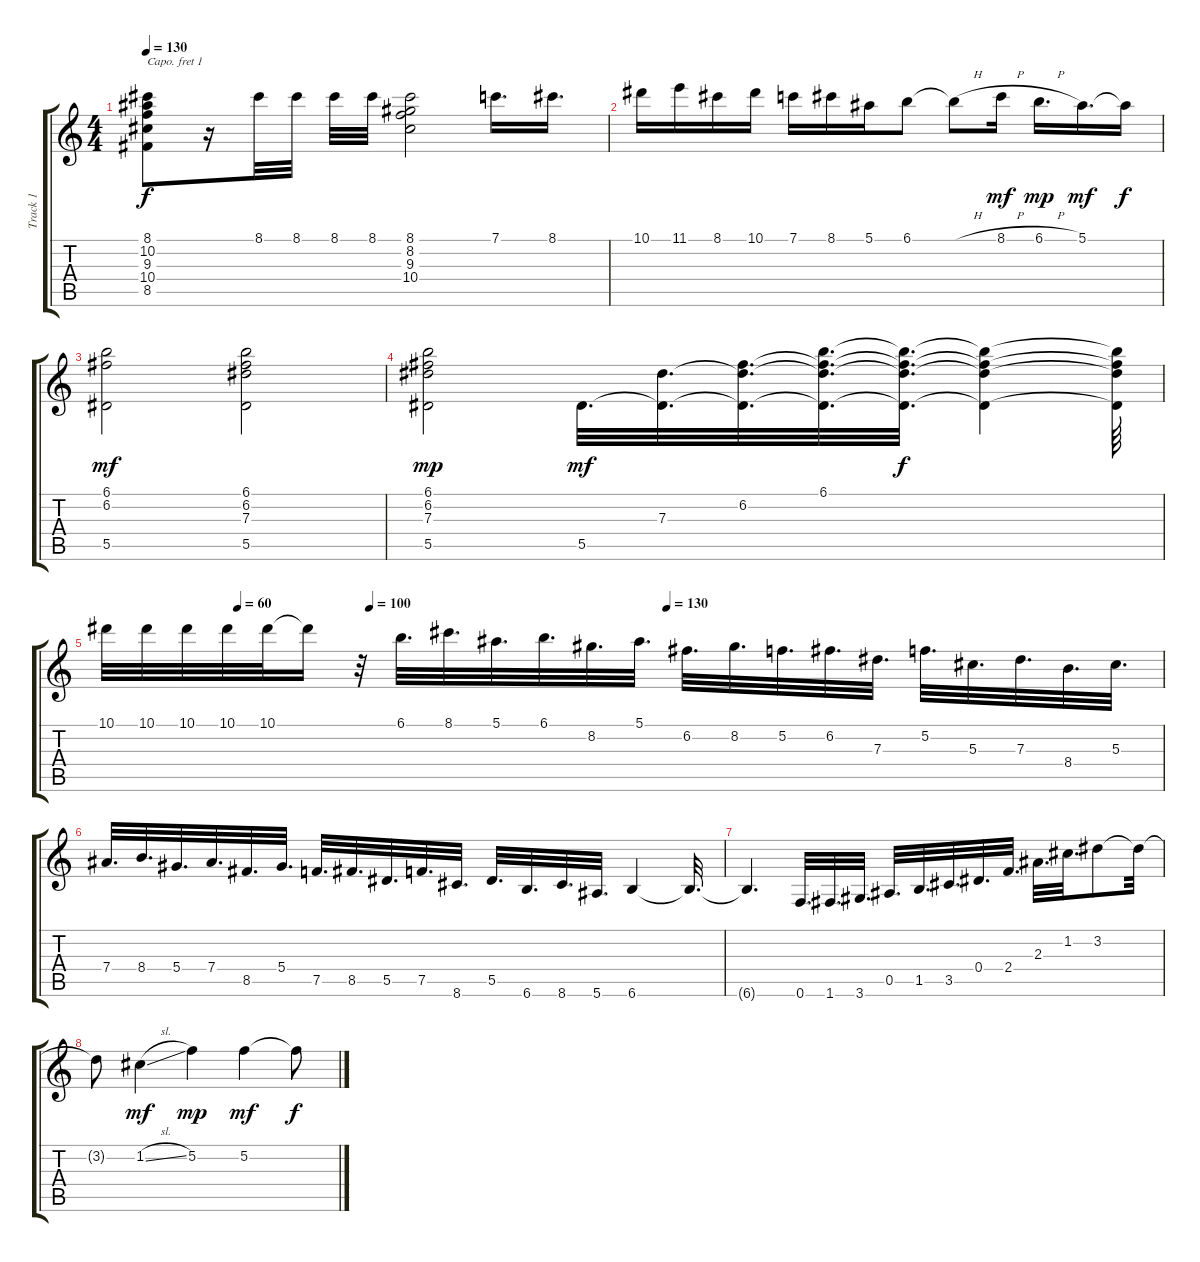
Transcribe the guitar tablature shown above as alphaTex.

\track ("Track 1" "Track 1") {instrument acousticguitarnylon}
\staff {score tabs}
\capo 1
\tuning (E4 B3 G3 D3 A2 E2) {hide}
\ts (4 4)
\tempo 130
\clef g2
\ks c
(8.1{t} 10.2{t} 9.3{t} 10.4{t} 8.5{t}).8{dy f} r.16 8.1.32 8.1.32 8.1.32 8.1.32 (8.1 8.2 9.3 10.4).2 7.1.16{d} 8.1.16{d} |
10.1.16 11.1.16 8.1.16 10.1.16 7.1.16 8.1.16 5.1.16 6.1.8 6.1{h t}.8 8.1{h}.16{dy mf} 6.1{h}.16{d dy mp} 5.1.16{d dy mf} 5.1{t}.16{dy f} |
(6.1 6.2 5.5).2{dy mf} (6.1 6.2 7.3 5.5).2 |
(6.1 6.2 7.3 5.5).2{dy mp} 5.5.32{d dy mf} (7.3 5.5{t}).32{d} (6.2 7.3{t} 5.5{t}).32{d} (6.1 6.2{t} 7.3{t} 5.5{t}).32{d} (6.1{t} 6.2{t} 7.3{t} 5.5{t}).32{d dy f} (6.1{t} 6.2{t} 7.3{t} 5.5{t}).4 (6.1{t} 6.2{t} 7.3{t} 5.5{t}).64 |
\tempo (60 0.125)
\tempo (100 0.25)
\tempo (130 0.53125)
10.1.32 10.1.32 10.1.32 10.1.32 10.1.32 10.1{t}.16 r.32 6.1.32{d} 8.1.32{d} 5.1.32{d} 6.1.32{d} 8.2.32{d} 5.1.32{d} 6.2.32{d} 8.2.32{d} 5.2.32{d} 6.2.32{d} 7.3.32{d} 5.2.32{d} 5.3.32{d} 7.3.32{d} 8.4.32{d} 5.3.32{d} |
7.4.32{d} 8.4.32{d} 5.4.32{d} 7.4.32{d} 8.5.32{d} 5.4.32{d} 7.5.32{d} 8.5.32{d} 5.5.32{d} 7.5.32{d} 8.6.32{d} 5.5.32{d} 6.6.32{d} 8.6.32{d} 5.6.32{d} 6.6.4 6.6{t}.32{d} |
6.6{t}.4{d} 0.6.32{d} 1.6.32{d} 3.6.32{d} 0.5.32{d} 1.5.32{d} 3.5.32{d} 0.4.32{d} 2.4.32{d} 2.3.32{d} 1.2.32{d} 3.2.8 3.2{t}.32 |
3.2{t}.8 1.2{sl}.4{dy mf} 5.2.4{dy mp} 5.2.4{dy mf} 5.2{t}.8{dy f}
